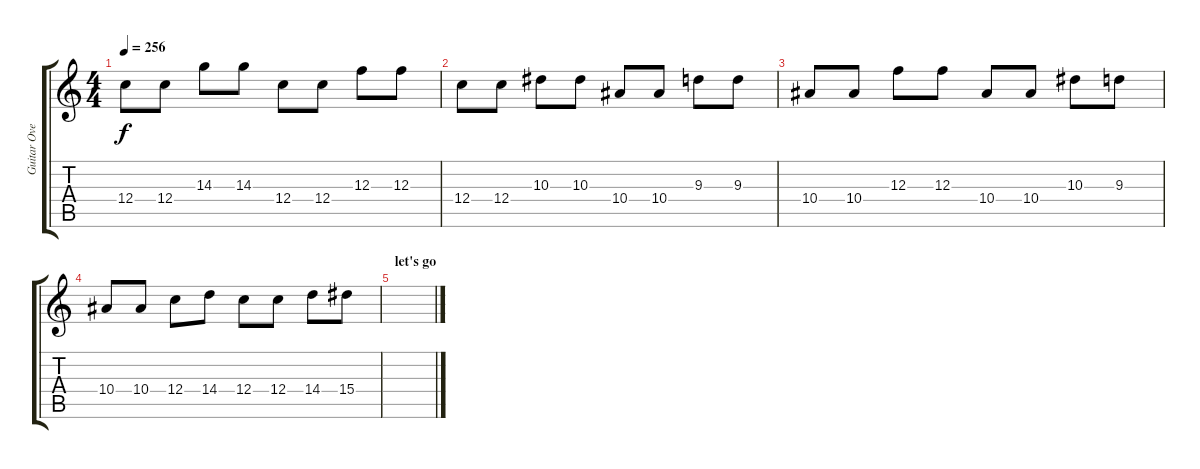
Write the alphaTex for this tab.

\track ("Guitar Overdub" "Guitar Ove") {instrument overdrivenguitar}
\staff {score tabs}
\tuning (D4 A3 F3 C3 G2 C2) {hide}
\ts (4 4)
\tempo 256
\clef g2
\ks c
12.4.8{dy f} 12.4.8 14.3.8 14.3.8 12.4.8 12.4.8 12.3.8 12.3.8 |
12.4.8 12.4.8 10.3.8 10.3.8 10.4.8 10.4.8 9.3.8 9.3.8 |
10.4.8 10.4.8 12.3.8 12.3.8 10.4.8 10.4.8 10.3.8 9.3.8 |
10.4.8 10.4.8 12.4.8 14.4.8 12.4.8 12.4.8 14.4.8 15.4.8 |
\section ("" "let's go")
